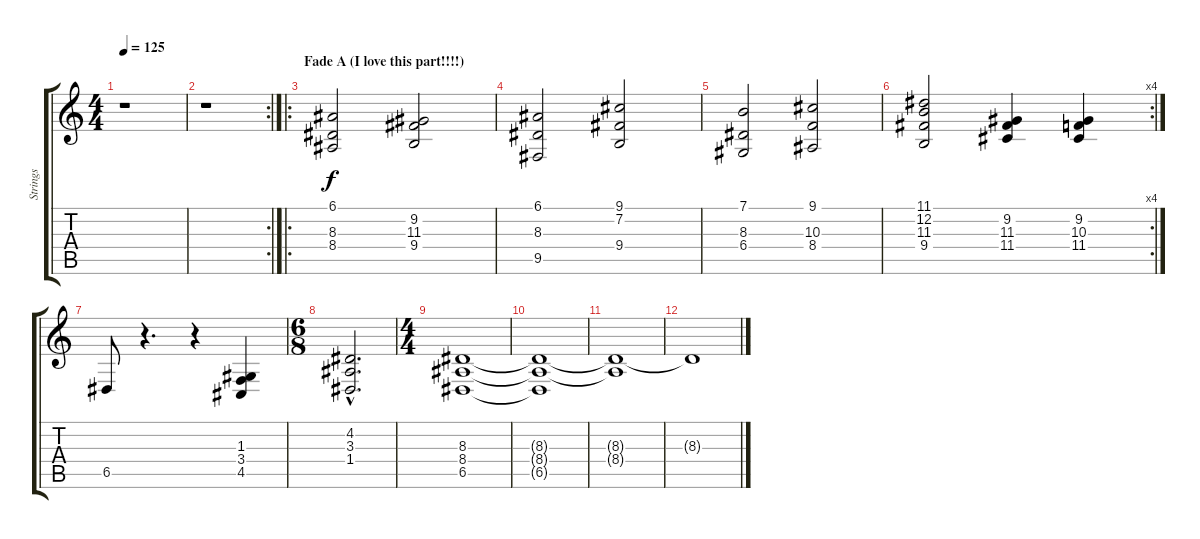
\track ("Strings" "Strings") {instrument stringensemble1}
\staff {score tabs}
\tuning (E4 B3 G3 D3 A2 E2) {hide}
\ts (4 4)
\tempo 125
\clef g2
\ks c
r.1{dy f} |
\rc 2
r.1 |
\ro
\section ("" "Fade A (I love this part!!!!)")
(6.1 8.3 8.4).2 (9.2 11.3 9.4).2 |
(6.1 8.3 9.5).2 (9.1 7.2 9.4).2 |
(7.1 8.3 6.4).2 (9.1 10.3 8.4).2 |
\rc 4
(11.1 12.2 11.3 9.4).2 (9.2 11.3 11.4).4 (9.2 10.3 11.4).4 |
6.5.8 r.4{d} r.4 (1.3 3.4 4.5).4 |
\ts (6 8)
(4.2{hac} 3.3{hac} 1.4{hac}).2{d volume 14} |
\ts (4 4)
(8.3 8.4 6.5).1{volume 0} |
(8.3{t} 8.4{t} 6.5{t}).1 |
(8.3{t} 8.4{t}).1 |
8.3{t}.1
